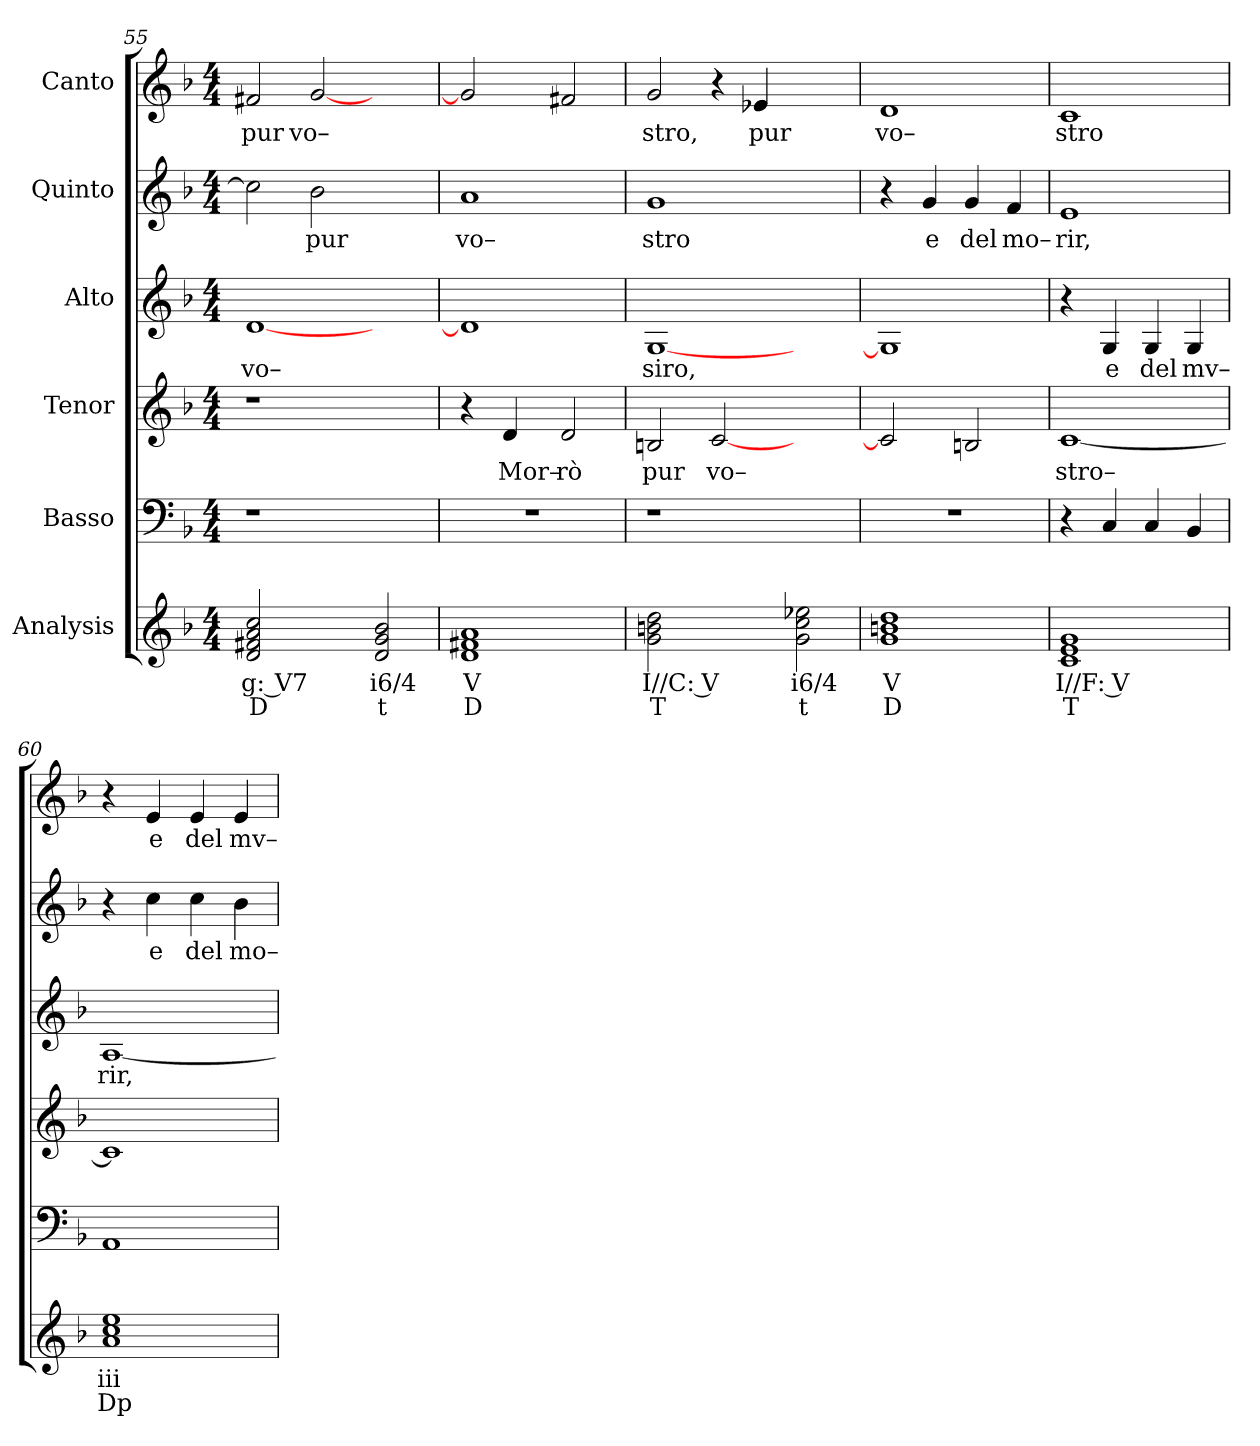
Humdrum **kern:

**kern	**text	**text	**kern	**kern	**text	**kern	**text	**kern	**text	**kern	**text
*part6	*part6	*part6	*part5	*part4	*part4	*part3	*part3	*part2	*part2	*part1	*part1
*staff6	*staff6	*staff6	*staff5	*staff4	*staff4	*staff3	*staff3	*staff2	*staff2	*staff1	*staff1
*I"Analysis	*	*	*I"Basso	*I"Tenor	*	*I"Alto	*	*I"Quinto	*	*I"Canto	*
*	*	*	*clefF4	*clefG2	*	*clefG2	*	*clefG2	*	*clefG2	*
*k[b-]	*	*	*k[b-]	*k[b-]	*	*k[b-]	*	*k[b-]	*	*k[b-]	*
*	*	*	*F:	*F:	*	*F:	*	*F:	*	*F:	*
*M4/4	*	*	*M4/4	*M4/4	*	*M4/4	*	*M4/4	*	*M4/4	*
=55	=55	=55	=55	=55	=55	=55	=55	=55	=55	=55	=55
!	!	!	!	!	!	!	!LO:LY:b	!	!	!	!
!	!	!	!	!	!	!	!	!	!	!	!LO:LY:b
2d 2f#X 2a 2cc	g: V7	D	1r	1r	.	[1d	vo–	2cc\]	.	2f#X/	pur
!	!	!	!	!	!	!	!	!	!LO:LY:b	!	!
!	!	!	!	!	!	!	!	!	!	!	!LO:LY:b
2ryy	.	.	.	.	.	.	.	2b-\	pur	[2g/	vo–
2d 2g 2b-	i6/4	t	2ryy	2ryy	.	2ryy	.	2ryy	.	2ryy	.
=56	=56	=56	=56	=56	=56	=56	=56	=56	=56	=56	=56
!	!	!	!	!	!	!	!	!	!LO:LY:b	!	!
1d 1f#X 1a	V	D	1r	4r	.	1d]	.	1a	vo–	2g/]	.
!	!	!	!	!	!LO:LY:b	!	!	!	!	!	!
.	.	.	.	4d/	Mor–	.	.	.	.	.	.
!	!	!	!	!	!LO:LY:b	!	!	!	!	!	!
.	.	.	.	2d/	rò	.	.	.	.	2f#X/	.
=57	=57	=57	=57	=57	=57	=57	=57	=57	=57	=57	=57
!	!	!	!	!	!LO:LY:b	!	!	!	!	!	!
!	!	!	!	!	!	!	!LO:LY:b	!	!	!	!
!	!	!	!	!	!	!	!	!	!LO:LY:b	!	!
!	!	!	!	!	!	!	!	!	!	!	!LO:LY:b
2g 2bn 2dd	I//C: V	T	1r	2Bn/	pur	[1G	siro,	1g	stro	2g/	stro,
!	!	!	!	!	!LO:LY:b	!	!	!	!	!	!
2ryy	.	.	.	[2c/	vo–	.	.	.	.	4r	.
!	!	!	!	!	!	!	!	!	!	!	!LO:LY:b
.	.	.	.	.	.	.	.	.	.	4e-X/	pur
2g 2cc 2ee-X	i6/4	t	2ryy	2ryy	.	2ryy	.	2ryy	.	2ryy	.
=58	=58	=58	=58	=58	=58	=58	=58	=58	=58	=58	=58
!	!	!	!	!	!	!	!	!	!	!	!LO:LY:b
1g 1bn 1dd	V	D	1r	2c/]	.	1G]	.	4r	.	1d	vo–
!	!	!	!	!	!	!	!	!	!LO:LY:b	!	!
.	.	.	.	.	.	.	.	4g/	e	.	.
!	!	!	!	!	!	!	!	!	!LO:LY:b	!	!
.	.	.	.	2Bn/	.	.	.	4g/	del	.	.
!	!	!	!	!	!	!	!	!	!LO:LY:b	!	!
.	.	.	.	.	.	.	.	4f/	mo–	.	.
=59	=59	=59	=59	=59	=59	=59	=59	=59	=59	=59	=59
!	!	!	!	!	!LO:LY:b	!	!	!	!	!	!
!	!	!	!	!	!	!	!	!	!LO:LY:b	!	!
!	!	!	!	!	!	!	!	!	!	!	!LO:LY:b
1c 1e 1g	I//F: V	T	4r	[1c	stro–	4r	.	1e	rir,	1c	stro
!	!	!	!	!	!	!	!LO:LY:b	!	!	!	!
.	.	.	4C/	.	.	4G/	e	.	.	.	.
!	!	!	!	!	!	!	!LO:LY:b	!	!	!	!
.	.	.	4C/	.	.	4G/	del	.	.	.	.
!	!	!	!	!	!	!	!LO:LY:b	!	!	!	!
.	.	.	4BB-/	.	.	4G/	mv–	.	.	.	.
=60	=60	=60	=60	=60	=60	=60	=60	=60	=60	=60	=60
!	!	!	!	!	!	!	!LO:LY:b	!	!	!	!
1a 1cc 1ee	iii	Dp	1AA	1c]	.	[1A	rir,	4r	.	4r	.
!	!	!	!	!	!	!	!	!	!LO:LY:b	!	!
!	!	!	!	!	!	!	!	!	!	!	!LO:LY:b
.	.	.	.	.	.	.	.	4cc\	e	4e/	e
!	!	!	!	!	!	!	!	!	!LO:LY:b	!	!
!	!	!	!	!	!	!	!	!	!	!	!LO:LY:b
.	.	.	.	.	.	.	.	4cc\	del	4e/	del
!	!	!	!	!	!	!	!	!	!LO:LY:b	!	!
!	!	!	!	!	!	!	!	!	!	!	!LO:LY:b
.	.	.	.	.	.	.	.	4b-\	mo–	4e/	mv–
=	=	=	=	=	=	=	=	=	=	=	=
*-	*-	*-	*-	*-	*-	*-	*-	*-	*-	*-	*-
